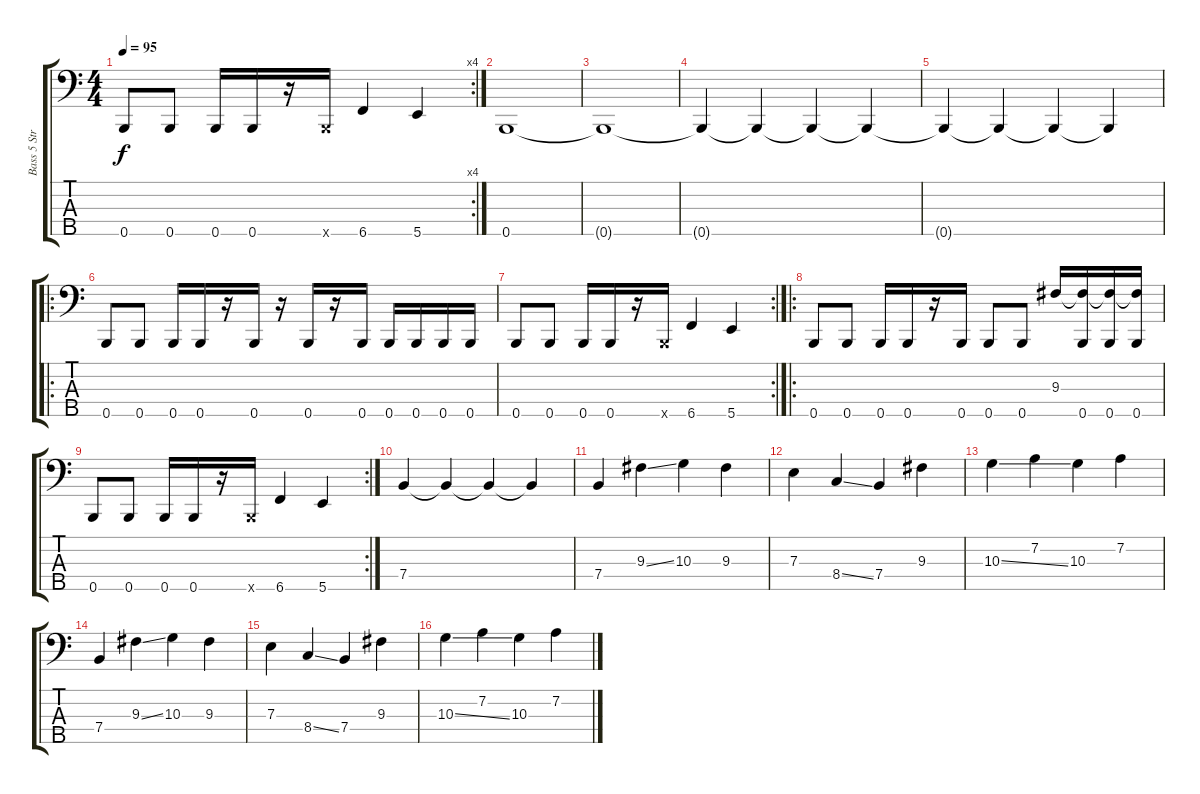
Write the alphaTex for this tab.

\track ("Bass 5 Strings" "Bass 5 Str") {instrument electricbasspick}
\staff {score tabs}
\tuning (G2 D2 A1 E1 B0) {hide}
\rc 4
\ts (4 4)
\tempo 95
\clef f4
\ks c
0.5.8{dy f} 0.5.8 0.5.16 0.5.16 r.16 0.5{x}.16 6.5.4 5.5.4 |
0.5.1 |
0.5{t}.1 |
0.5{t}.4 0.5{t}.4 0.5{t}.4 0.5{t}.4 |
0.5{t}.4 0.5{t}.4 0.5{t}.4 0.5{t}.4 |
\ro
0.5.8 0.5.8 0.5.16 0.5.16 r.16 0.5.16 r.16 0.5.16 r.16 0.5.16 0.5.16 0.5.16 0.5.16 0.5.16 |
\rc 2
0.5.8 0.5.8 0.5.16 0.5.16 r.16 0.5{x}.16 6.5.4 5.5.4 |
\ro
0.5.8 0.5.8 0.5.16 0.5.16 r.16 0.5.16 0.5.8 0.5.8 9.3.16 (9.3{t} 0.5).16 (9.3{t} 0.5).16 (9.3{t} 0.5).16 |
\rc 2
0.5.8 0.5.8 0.5.16 0.5.16 r.16 0.5{x}.16 6.5.4 5.5.4 |
7.4.4 7.4{t}.4 7.4{t}.4 7.4{t}.4 |
7.4.4 9.3{ss}.4 10.3.4 9.3.4 |
7.3.4 8.4{ss}.4 7.4.4 9.3.4 |
10.3{ss}.4 7.2.4 10.3.4 7.2.4 |
7.4.4 9.3{ss}.4 10.3.4 9.3.4 |
7.3.4 8.4{ss}.4 7.4.4 9.3.4 |
10.3{ss}.4 7.2.4 10.3.4 7.2.4
